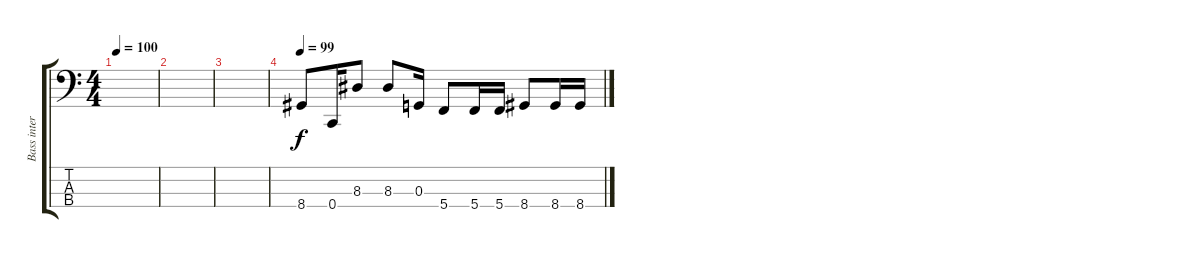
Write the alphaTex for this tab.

\track ("Bass interlude" "Bass inter") {instrument electricbasspick}
\staff {score tabs}
\tuning (F2 C2 G1 C1) {hide}
\ts (4 4)
\tempo 100
\clef f4
\ks c
|
|
|
\tempo 99
8.4.8 0.4.16 8.3.8 8.3.8 0.3.16 5.4.8 5.4.16 5.4.16 8.4.8 8.4.16 8.4.16
